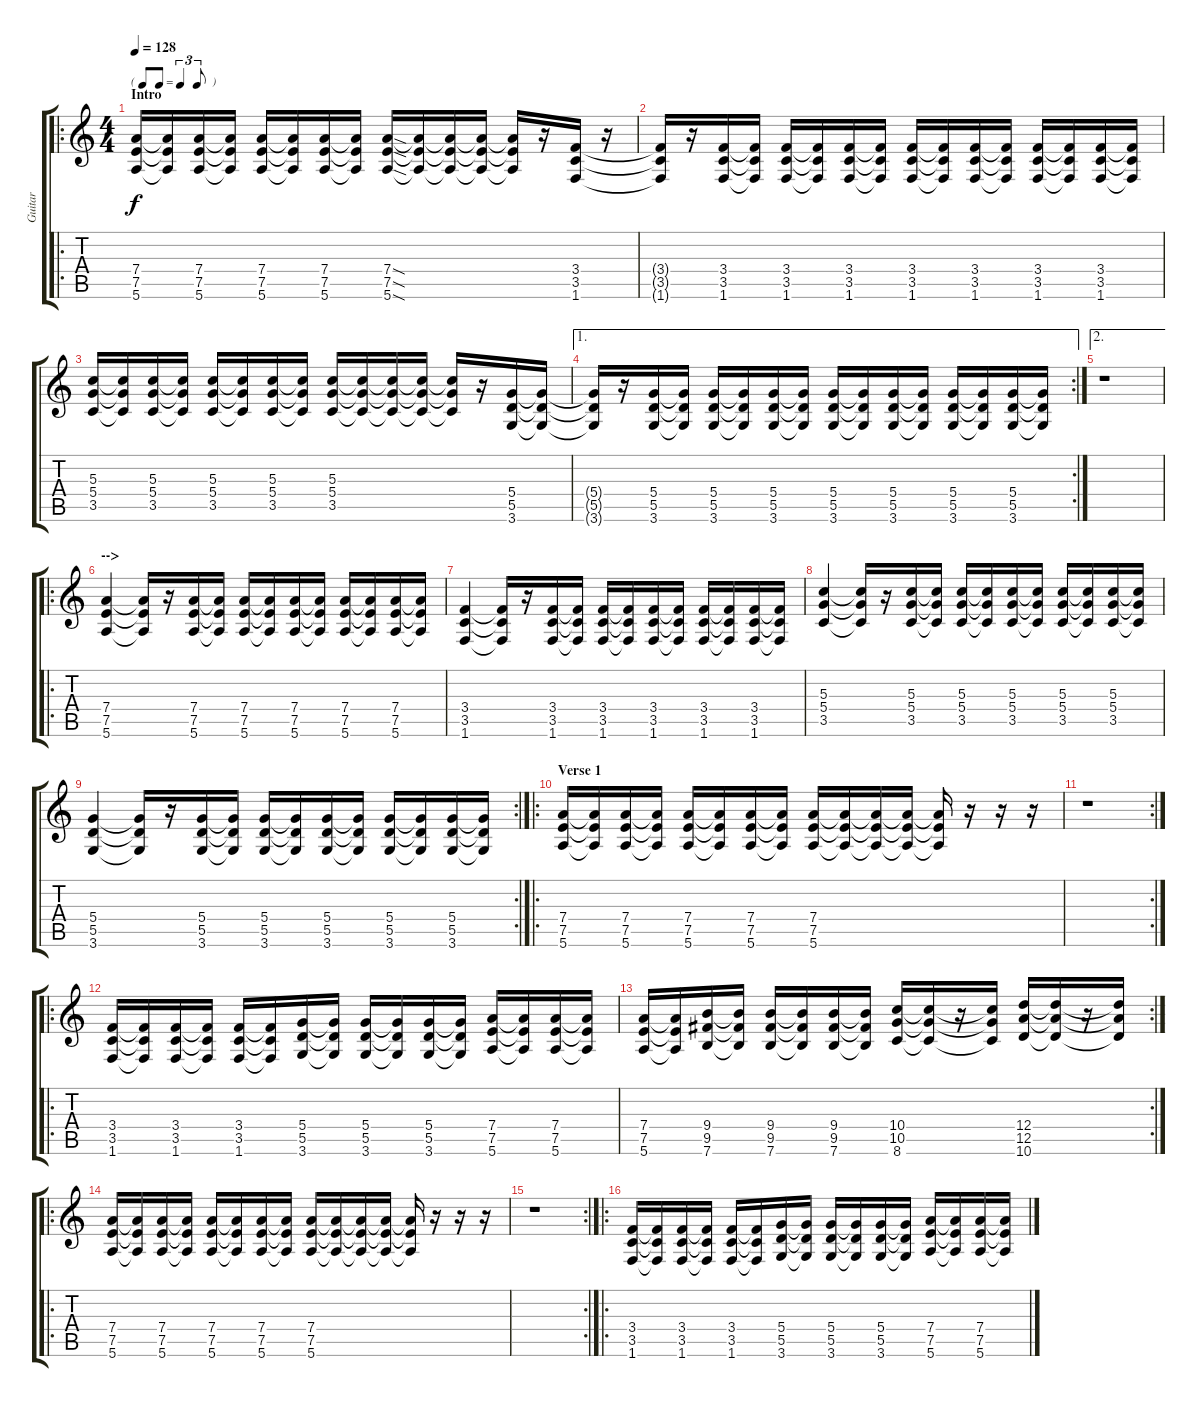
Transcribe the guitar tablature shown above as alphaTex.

\track ("Guitar" "Guitar") {instrument distortionguitar}
\staff {score tabs}
\tuning (E4 B3 G3 D3 A2 E2) {hide}
\ro
\ts (4 4)
\tf triplet8th
\section ("" "Intro")
\tempo 128
\clef g2
\ks c
(7.4 7.5 5.6).16{dy f instrument acousticguitarnylon} (7.4{t} 7.5{t} 5.6{t}).16 (7.4 7.5 5.6).16 (7.4{t} 7.5{t} 5.6{t}).16 (7.4 7.5 5.6).16 (7.4{t} 7.5{t} 5.6{t}).16 (7.4 7.5 5.6).16 (7.4{t} 7.5{t} 5.6{t}).16 (7.4{sod} 7.5{sod} 5.6{sod}).16 (7.4{t} 7.5{t} 5.6{t}).16 (7.4{t} 7.5{t} 5.6{t}).16 (7.4{t} 7.5{t} 5.6{t}).16 (7.4{t} 7.5{t} 5.6{t}).16 r.16 (3.4 3.5 1.6).16 r.16 |
(3.4{t} 3.5{t} 1.6{t}).16 r.16 (3.4 3.5 1.6).16 (3.4{t} 3.5{t} 1.6{t}).16 (3.4 3.5 1.6).16 (3.4{t} 3.5{t} 1.6{t}).16 (3.4 3.5 1.6).16 (3.4{t} 3.5{t} 1.6{t}).16 (3.4 3.5 1.6).16 (3.4{t} 3.5{t} 1.6{t}).16 (3.4 3.5 1.6).16 (3.4{t} 3.5{t} 1.6{t}).16 (3.4 3.5 1.6).16 (3.4{t} 3.5{t} 1.6{t}).16 (3.4 3.5 1.6).16 (3.4{t} 3.5{t} 1.6{t}).16 |
(5.3 5.4 3.5).16 (5.3{t} 5.4{t} 3.5{t}).16 (5.3 5.4 3.5).16 (5.3{t} 5.4{t} 3.5{t}).16 (5.3 5.4 3.5).16 (5.3{t} 5.4{t} 3.5{t}).16 (5.3 5.4 3.5).16 (5.3{t} 5.4{t} 3.5{t}).16 (5.3 5.4 3.5).16 (5.3{t} 5.4{t} 3.5{t}).16 (5.3{t} 5.4{t} 3.5{t}).16 (5.3{t} 5.4{t} 3.5{t}).16 (5.3{t} 5.4{t} 3.5{t}).16 r.16 (5.4 5.5 3.6).16 (5.4{t} 5.5{t} 3.6{t}).16 |
\ae 1
\rc 2
(5.4{t} 5.5{t} 3.6{t}).16 r.16 (5.4 5.5 3.6).16 (5.4{t} 5.5{t} 3.6{t}).16 (5.4 5.5 3.6).16 (5.4{t} 5.5{t} 3.6{t}).16 (5.4 5.5 3.6).16 (5.4{t} 5.5{t} 3.6{t}).16 (5.4 5.5 3.6).16 (5.4{t} 5.5{t} 3.6{t}).16 (5.4 5.5 3.6).16 (5.4{t} 5.5{t} 3.6{t}).16 (5.4 5.5 3.6).16 (5.4{t} 5.5{t} 3.6{t}).16 (5.4 5.5 3.6).16 (5.4{t} 5.5{t} 3.6{t}).16 |
\ae 2
r.1 |
\ro
\section ("" "-->")
(7.4 7.5 5.6).4{instrument distortionguitar} (7.4{t} 7.5{t} 5.6{t}).16 r.16 (7.4 7.5 5.6).16 (7.4{t} 7.5{t} 5.6{t}).16 (7.4 7.5 5.6).16 (7.4{t} 7.5{t} 5.6{t}).16 (7.4 7.5 5.6).16 (7.4{t} 7.5{t} 5.6{t}).16 (7.4 7.5 5.6).16 (7.4{t} 7.5{t} 5.6{t}).16 (7.4 7.5 5.6).16 (7.4{t} 7.5{t} 5.6{t}).16 |
(3.4 3.5 1.6).4 (3.4{t} 3.5{t} 1.6{t}).16 r.16 (3.4 3.5 1.6).16 (3.4{t} 3.5{t} 1.6{t}).16 (3.4 3.5 1.6).16 (3.4{t} 3.5{t} 1.6{t}).16 (3.4 3.5 1.6).16 (3.4{t} 3.5{t} 1.6{t}).16 (3.4 3.5 1.6).16 (3.4{t} 3.5{t} 1.6{t}).16 (3.4 3.5 1.6).16 (3.4{t} 3.5{t} 1.6{t}).16 |
(5.3 5.4 3.5).4 (5.3{t} 5.4{t} 3.5{t}).16 r.16 (5.3 5.4 3.5).16 (5.3{t} 5.4{t} 3.5{t}).16 (5.3 5.4 3.5).16 (5.3{t} 5.4{t} 3.5{t}).16 (5.3 5.4 3.5).16 (5.3{t} 5.4{t} 3.5{t}).16 (5.3 5.4 3.5).16 (5.3{t} 5.4{t} 3.5{t}).16 (5.3 5.4 3.5).16 (5.3{t} 5.4{t} 3.5{t}).16 |
\rc 2
(5.4 5.5 3.6).4 (5.4{t} 5.5{t} 3.6{t}).16 r.16 (5.4 5.5 3.6).16 (5.4{t} 5.5{t} 3.6{t}).16 (5.4 5.5 3.6).16 (5.4{t} 5.5{t} 3.6{t}).16 (5.4 5.5 3.6).16 (5.4{t} 5.5{t} 3.6{t}).16 (5.4 5.5 3.6).16 (5.4{t} 5.5{t} 3.6{t}).16 (5.4 5.5 3.6).16 (5.4{t} 5.5{t} 3.6{t}).16 |
\ro
\section ("" "Verse 1")
(7.4 7.5 5.6).16 (7.4{t} 7.5{t} 5.6{t}).16 (7.4 7.5 5.6).16 (7.4{t} 7.5{t} 5.6{t}).16 (7.4 7.5 5.6).16 (7.4{t} 7.5{t} 5.6{t}).16 (7.4 7.5 5.6).16 (7.4{t} 7.5{t} 5.6{t}).16 (7.4 7.5 5.6).16 (7.4{t} 7.5{t} 5.6{t}).16 (7.4{t} 7.5{t} 5.6{t}).16 (7.4{t} 7.5{t} 5.6{t}).16 (7.4{t} 7.5{t} 5.6{t}).16 r.16 r.16 r.16 |
\rc 2
r.1 |
\ro
(3.4 3.5 1.6).16 (3.4{t} 3.5{t} 1.6{t}).16 (3.4 3.5 1.6).16 (3.4{t} 3.5{t} 1.6{t}).16 (3.4 3.5 1.6).16 (3.4{t} 3.5{t} 1.6{t}).16 (5.4 5.5 3.6).16 (5.4{t} 5.5{t} 3.6{t}).16 (5.4 5.5 3.6).16 (5.4{t} 5.5{t} 3.6{t}).16 (5.4 5.5 3.6).16 (5.4{t} 5.5{t} 3.6{t}).16 (7.4 7.5 5.6).16 (7.4{t} 7.5{t} 5.6{t}).16 (7.4 7.5 5.6).16 (7.4{t} 7.5{t} 5.6{t}).16 |
\rc 2
(7.4 7.5 5.6).16 (7.4{t} 7.5{t} 5.6{t}).16 (9.4 9.5 7.6).16 (9.4{t} 9.5{t} 7.6{t}).16 (9.4 9.5 7.6).16 (9.4{t} 9.5{t} 7.6{t}).16 (9.4 9.5 7.6).16 (9.4{t} 9.5{t} 7.6{t}).16 (10.4 10.5 8.6).16 (10.4{t} 10.5{t} 8.6{t}).16 r.16 (10.4{t} 10.5{t} 8.6{t}).16 (12.4 12.5 10.6).16 (12.4{t} 12.5{t} 10.6{t}).16 r.16 (12.4{t} 12.5{t} 10.6{t}).16 |
\ro
(7.4 7.5 5.6).16 (7.4{t} 7.5{t} 5.6{t}).16 (7.4 7.5 5.6).16 (7.4{t} 7.5{t} 5.6{t}).16 (7.4 7.5 5.6).16 (7.4{t} 7.5{t} 5.6{t}).16 (7.4 7.5 5.6).16 (7.4{t} 7.5{t} 5.6{t}).16 (7.4 7.5 5.6).16 (7.4{t} 7.5{t} 5.6{t}).16 (7.4{t} 7.5{t} 5.6{t}).16 (7.4{t} 7.5{t} 5.6{t}).16 (7.4{t} 7.5{t} 5.6{t}).16 r.16 r.16 r.16 |
\rc 2
r.1 |
\ro
(3.4 3.5 1.6).16 (3.4{t} 3.5{t} 1.6{t}).16 (3.4 3.5 1.6).16 (3.4{t} 3.5{t} 1.6{t}).16 (3.4 3.5 1.6).16 (3.4{t} 3.5{t} 1.6{t}).16 (5.4 5.5 3.6).16 (5.4{t} 5.5{t} 3.6{t}).16 (5.4 5.5 3.6).16 (5.4{t} 5.5{t} 3.6{t}).16 (5.4 5.5 3.6).16 (5.4{t} 5.5{t} 3.6{t}).16 (7.4 7.5 5.6).16 (7.4{t} 7.5{t} 5.6{t}).16 (7.4 7.5 5.6).16 (7.4{t} 7.5{t} 5.6{t}).16
